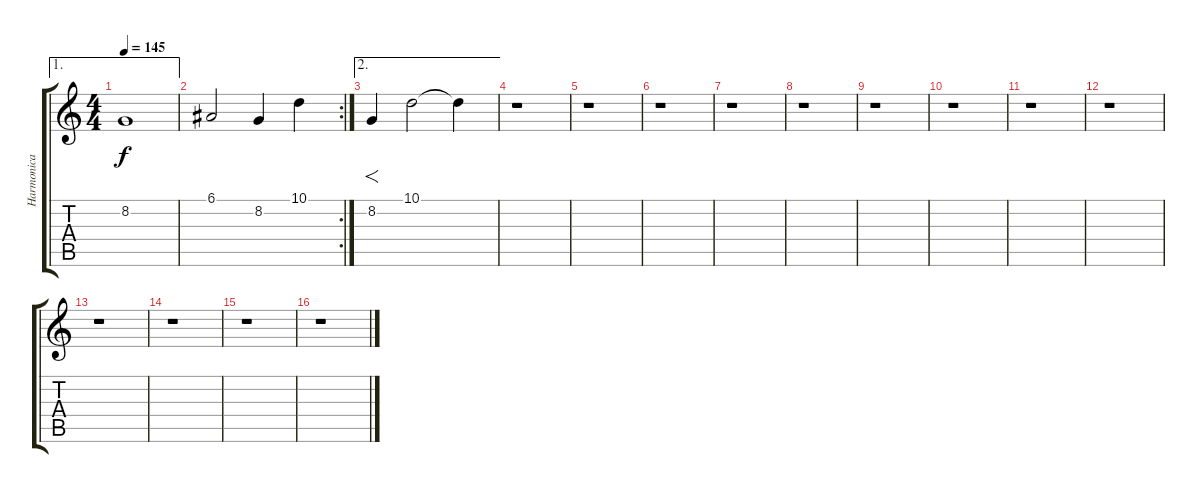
\track ("Harmonica" "Harmonica") {instrument harmonica}
\staff {score tabs}
\tuning (E4 B3 G3 D3 A2 E2) {hide}
\ae 1
\ts (4 4)
\tempo 145
\clef g2
\ks c
8.2.1{dy f} |
\rc 2
6.1.2 8.2.4 10.1.4 |
\ae 2
8.2.4{f} 10.1.2 10.1{t}.4 |
r.1 |
r.1 |
r.1 |
r.1 |
r.1 |
r.1 |
r.1 |
r.1 |
r.1 |
r.1 |
r.1 |
r.1 |
r.1
